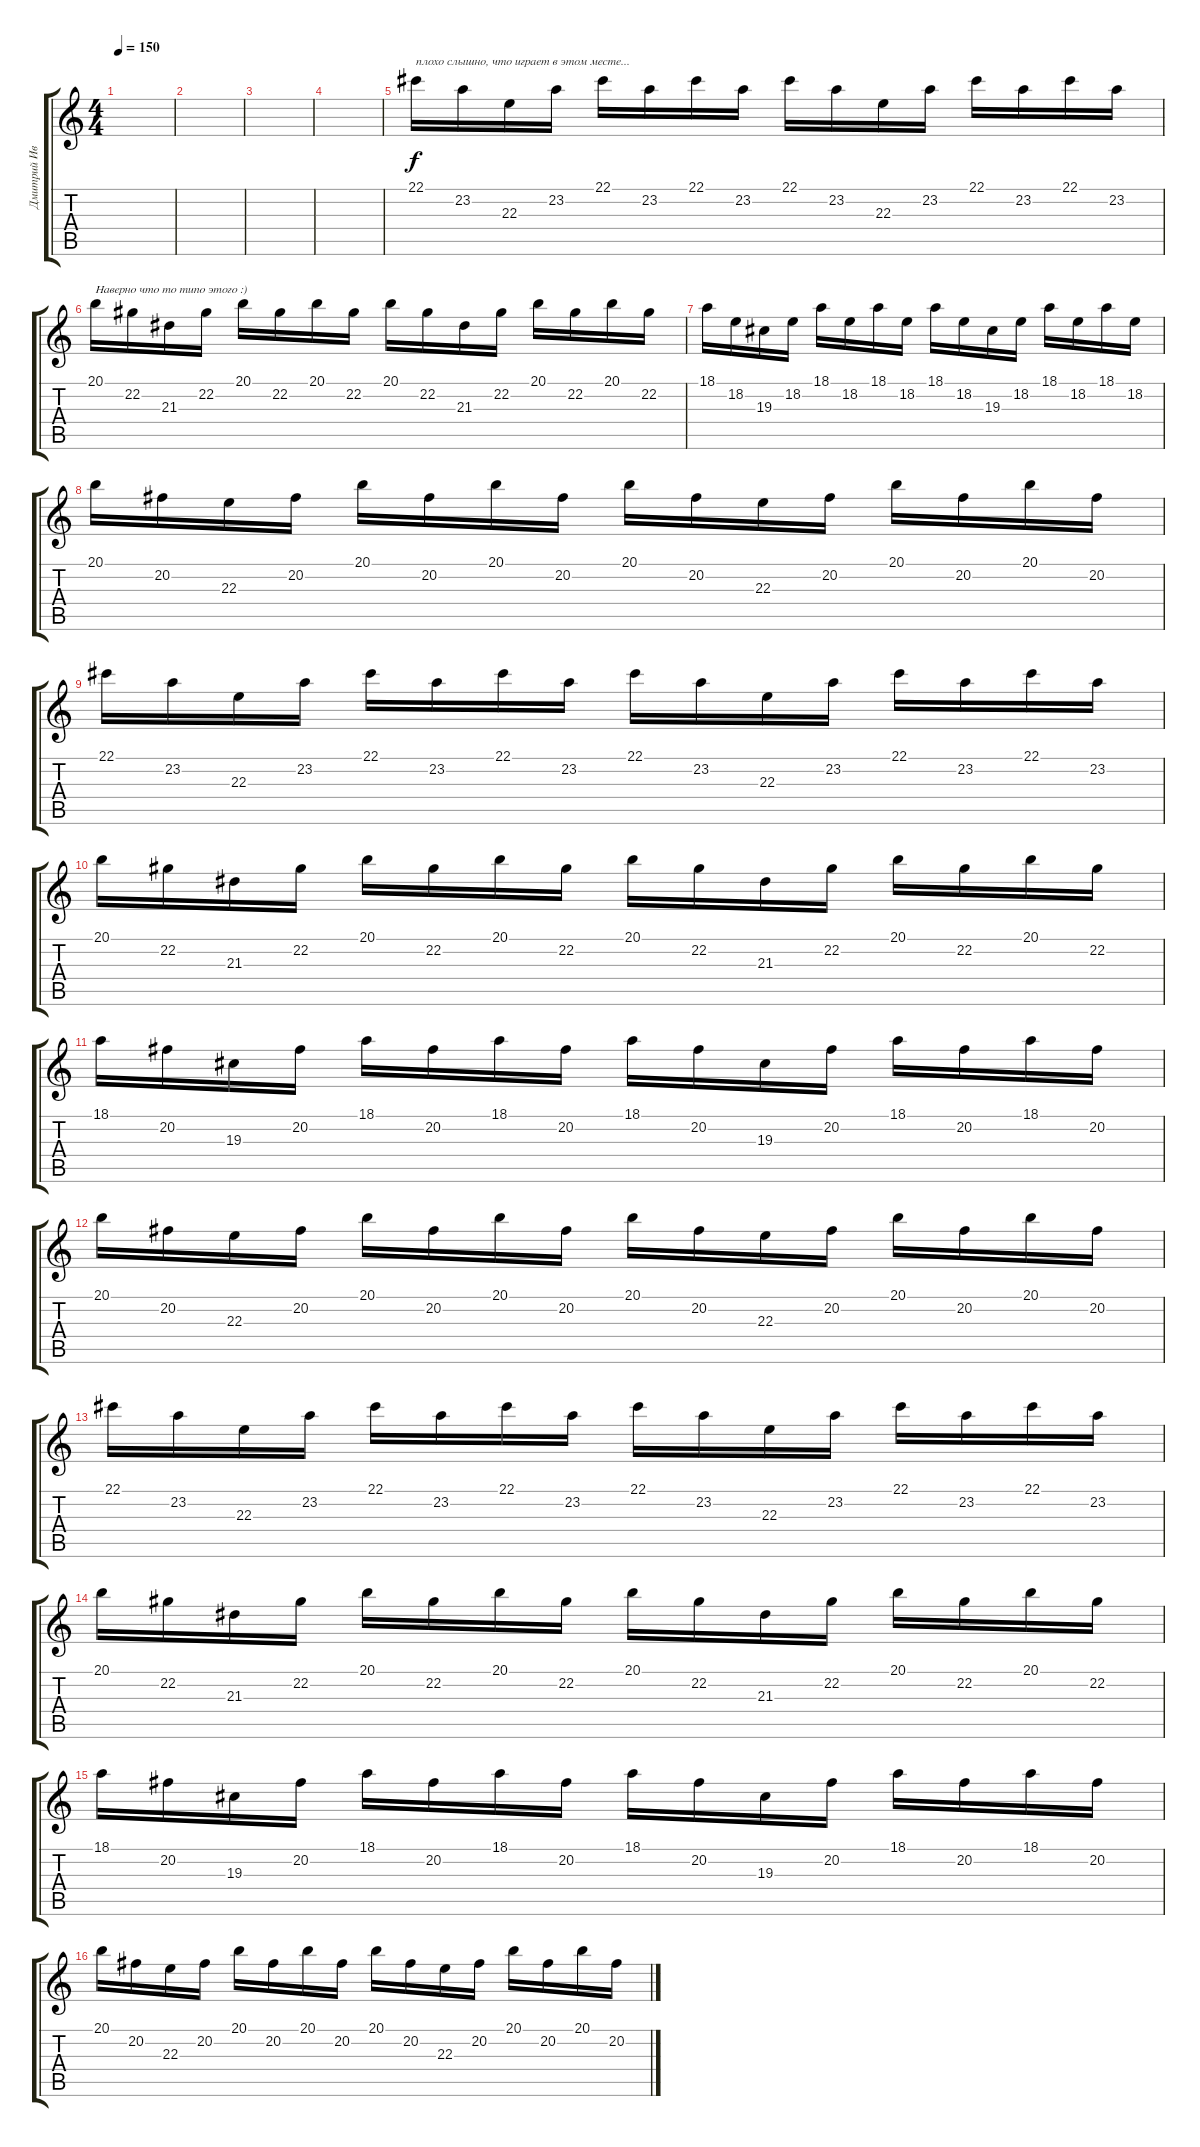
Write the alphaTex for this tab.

\track ("Дмитрий Иванов" "Дмитрий Ив") {instrument harpsichord}
\staff {score tabs}
\tuning (Eb4 Bb3 Gb3 Db3 Ab2 Eb2) {hide}
\ts (4 4)
\tempo 150
\clef g2
\ks c
|
|
|
|
22.1.16{txt "плохо слышно, что играет в этом месте..." volume 11 instrument clavinet} 23.2.16 22.3.16 23.2.16 22.1.16 23.2.16 22.1.16 23.2.16 22.1.16 23.2.16 22.3.16 23.2.16 22.1.16 23.2.16 22.1.16 23.2.16 |
20.1.16{txt "Наверно что то типо этого :)"} 22.2.16 21.3.16 22.2.16 20.1.16 22.2.16 20.1.16 22.2.16 20.1.16 22.2.16 21.3.16 22.2.16 20.1.16 22.2.16 20.1.16 22.2.16 |
18.1.16 18.2.16 19.3.16 18.2.16 18.1.16 18.2.16 18.1.16 18.2.16 18.1.16 18.2.16 19.3.16 18.2.16 18.1.16 18.2.16 18.1.16 18.2.16 |
20.1.16 20.2.16 22.3.16 20.2.16 20.1.16 20.2.16 20.1.16 20.2.16 20.1.16 20.2.16 22.3.16 20.2.16 20.1.16 20.2.16 20.1.16 20.2.16 |
22.1.16 23.2.16 22.3.16 23.2.16 22.1.16 23.2.16 22.1.16 23.2.16 22.1.16 23.2.16 22.3.16 23.2.16 22.1.16 23.2.16 22.1.16 23.2.16 |
20.1.16 22.2.16 21.3.16 22.2.16 20.1.16 22.2.16 20.1.16 22.2.16 20.1.16 22.2.16 21.3.16 22.2.16 20.1.16 22.2.16 20.1.16 22.2.16 |
18.1.16 20.2.16 19.3.16 20.2.16 18.1.16 20.2.16 18.1.16 20.2.16 18.1.16 20.2.16 19.3.16 20.2.16 18.1.16 20.2.16 18.1.16 20.2.16 |
20.1.16 20.2.16 22.3.16 20.2.16 20.1.16 20.2.16 20.1.16 20.2.16 20.1.16 20.2.16 22.3.16 20.2.16 20.1.16 20.2.16 20.1.16 20.2.16 |
22.1.16 23.2.16 22.3.16 23.2.16 22.1.16 23.2.16 22.1.16 23.2.16 22.1.16 23.2.16 22.3.16 23.2.16 22.1.16 23.2.16 22.1.16 23.2.16 |
20.1.16 22.2.16 21.3.16 22.2.16 20.1.16 22.2.16 20.1.16 22.2.16 20.1.16 22.2.16 21.3.16 22.2.16 20.1.16 22.2.16 20.1.16 22.2.16 |
18.1.16 20.2.16 19.3.16 20.2.16 18.1.16 20.2.16 18.1.16 20.2.16 18.1.16 20.2.16 19.3.16 20.2.16 18.1.16 20.2.16 18.1.16 20.2.16 |
20.1.16 20.2.16 22.3.16 20.2.16 20.1.16 20.2.16 20.1.16 20.2.16 20.1.16 20.2.16 22.3.16 20.2.16 20.1.16 20.2.16 20.1.16 20.2.16
